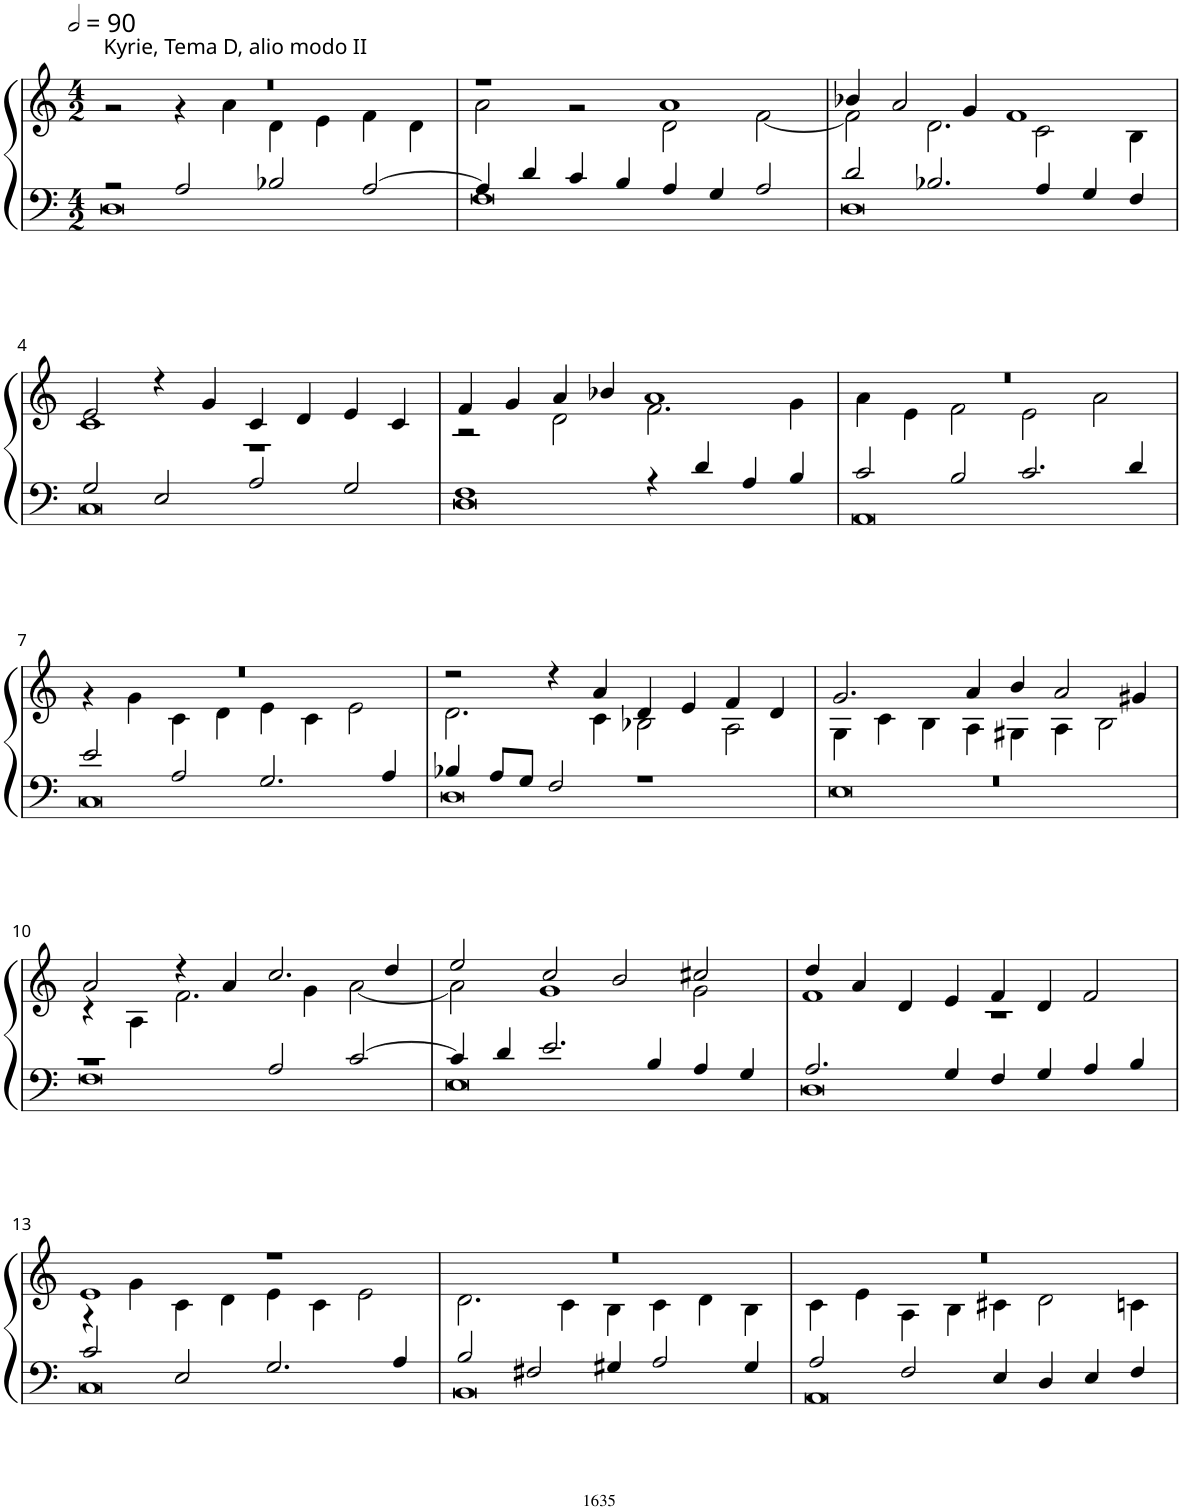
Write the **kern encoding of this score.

**kern	**kern
*part1	*part1
*staff2	*staff1
*I"Organ	*
*clefF4	*clefG2
*k[]	*k[]
*M4/2	*M4/2
*MM180	*MM180
=1	=1
*^	*^
!	!	!LO:TX:a:t=Kyrie, Tema D, alio modo II	!
2r	0D	0r	2r
2A/	.	.	4r
.	.	.	4a\
2B-X/	.	.	4d\
.	.	.	4e\
[2A/	.	.	4f\
.	.	.	4d\
=2	=2	=2	=2
4A/]	0F	1r	2a\
4d/	.	.	.
4c/	.	.	2r
4B/	.	.	.
4A/	.	1a	2d\
4G/	.	.	.
2A/	.	.	[2f\
=3	=3	=3	=3
2d/	0D	4b-X/	2f\]
.	.	2a/	.
2.B-X/	.	.	2.d\
.	.	4g/	.
.	.	1f	.
4A/	.	.	2c\
4G/	.	.	.
4F/	.	.	4B\
!!LO:LB:g=z	!!
=4	=4	=4	=4
2G/	0C	2e/	1c
2E/	.	4r	.
.	.	4g/	.
2A/	.	4c/	1r
.	.	4d/	.
2G/	.	4e/	.
.	.	4c/	.
=5	=5	=5	=5
1F	0D	4f/	2r
.	.	4g/	.
.	.	4a/	2d\
.	.	4b-X/	.
4r	.	1a	2.f\
4d/	.	.	.
4A/	.	.	.
4B/	.	.	4g\
=6	=6	=6	=6
2c/	0AA	0r	4a\
.	.	.	4e\
2B/	.	.	2f\
2.c/	.	.	2e\
.	.	.	2a\
4d/	.	.	.
!!LO:LB:g=z	!!
=7	=7	=7	=7
2e/	0C	0r	4r
.	.	.	4g\
2A/	.	.	4c\
.	.	.	4d\
2.G/	.	.	4e\
.	.	.	4c\
.	.	.	2e\
4A/	.	.	.
=8	=8	=8	=8
4B-X/	0D	2r	2.d\
8A/L	.	.	.
8G/J	.	.	.
2F/	.	4r	.
.	.	4a/	4c\
1r	.	4d/	2B-X\
.	.	4e/	.
.	.	4f/	2A\
.	.	4d/	.
=9	=9	=9	=9
0r	0E	2.g/	4G\
.	.	.	4c\
.	.	.	4B\
.	.	4a/	4A\
.	.	4b/	4G#X\
.	.	2a/	4A\
.	.	.	2B\
.	.	4g#X/	.
!!LO:LB:g=z	!!
=10	=10	=10	=10
1r	0F	2a/	4r
.	.	.	4A\
.	.	4r	2.f\
.	.	4a/	.
2A/	.	2.cc/	.
.	.	.	4g\
[2c/	.	.	[2a\
.	.	4dd/	.
=11	=11	=11	=11
4c/]	0E	2ee/	2a\]
4d/	.	.	.
2.e/	.	2cc/	1g
.	.	2b/	.
4B/	.	.	.
4A/	.	2cc#X/	2g\
4G/	.	.	.
=12	=12	=12	=12
2.A/	0D	4dd/	1f
.	.	4a/	.
.	.	4d/	.
4G/	.	4e/	.
4F/	.	4f/	1r
4G/	.	4d/	.
4A/	.	2f/	.
4B/	.	.	.
!!LO:LB:g=z	!!
=13	=13	=13	=13
2c/	0C	1e	4r
.	.	.	4g\
2E/	.	.	4c\
.	.	.	4d\
2.G/	.	1r	4e\
.	.	.	4c\
.	.	.	2e\
4A/	.	.	.
=14	=14	=14	=14
2B/	0BB	0r	2.d\
2F#X/	.	.	.
.	.	.	4c\
4G#X/	.	.	4B\
2A/	.	.	4c\
.	.	.	4d\
4G#/	.	.	4B\
=15	=15	=15	=15
2A/	0AA	0r	4c\
.	.	.	4e\
2F/	.	.	4A\
.	.	.	4B\
4E/	.	.	4c#X\
4D/	.	.	2d\
4E/	.	.	.
4F/	.	.	4cn\
*v	*v	*	*
*	*v	*v
=	=
*-	*-
